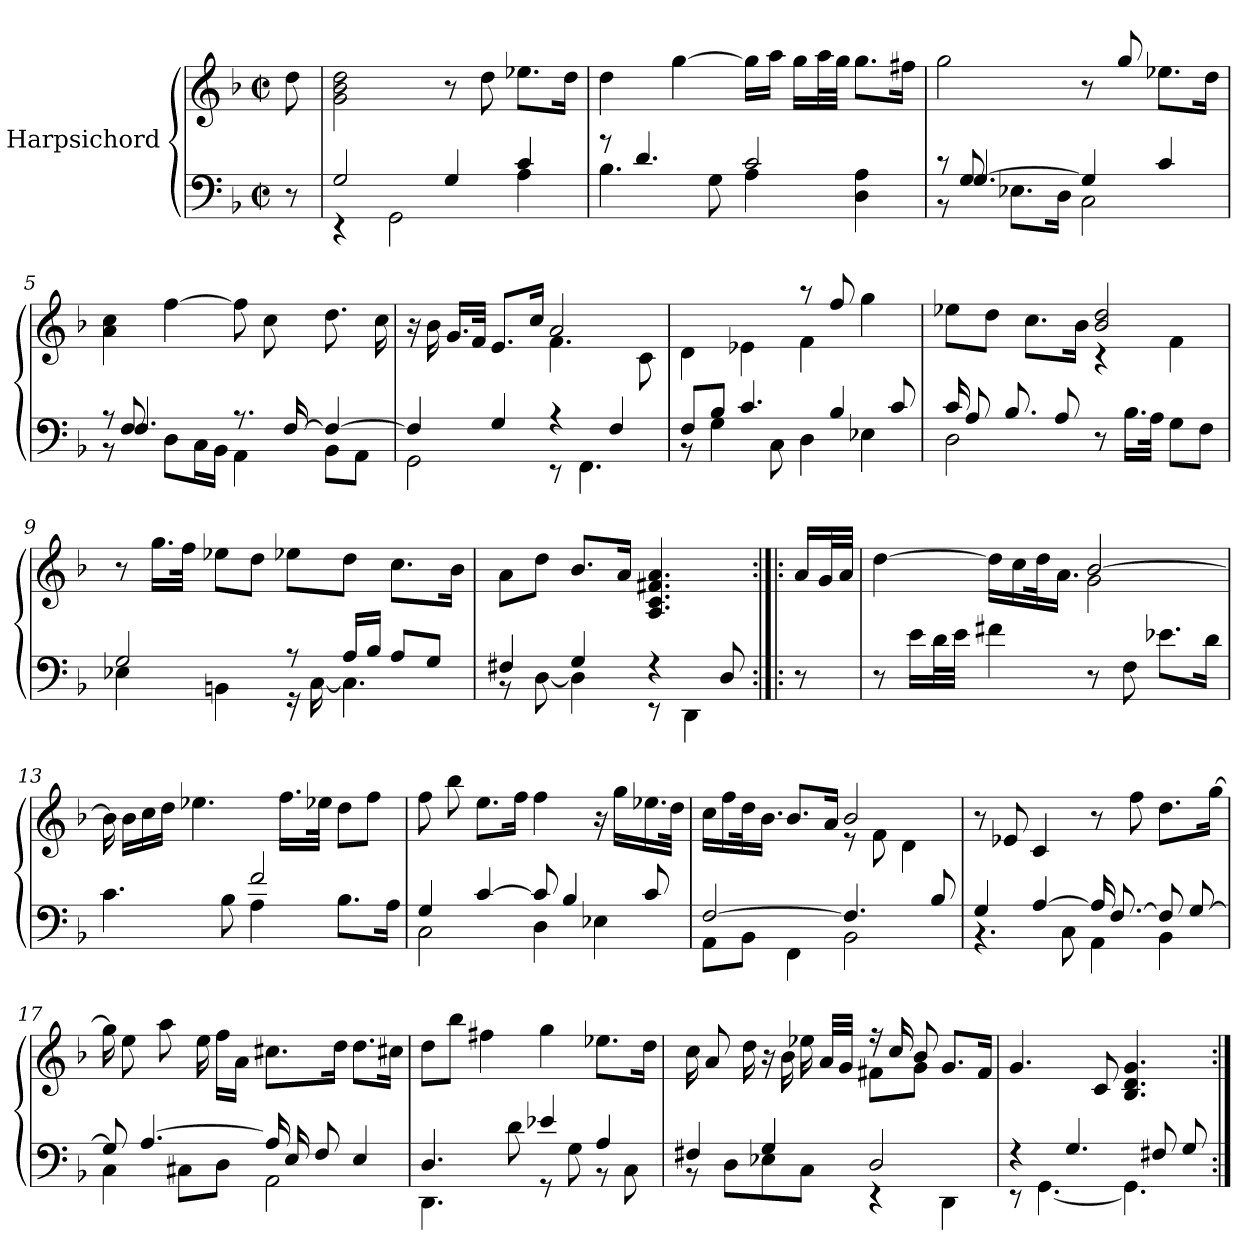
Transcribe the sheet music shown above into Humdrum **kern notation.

**kern	**kern
*part1	*part1
*staff2	*staff1
*I"Harpsichord	*
*clefF4	*clefG2
*k[b-]	*k[b-]
*M4/4	*M4/4
*met(c|)	*met(c|)
=1	=1
8r	8dd\
=2	=2
*^	*
2G/	4r	2g\ 2b-\ 2dd\
.	2GG\	.
4G/	.	8r
.	.	8dd\
4c/	4A\	8.ee-X\L
.	.	16dd\Jk
=3	=3	=3
8r	4.B-\	4dd\
4.d/	.	.
.	.	[4gg\
.	8G\	.
2c/	4A\	16gg\LL]
.	.	16aa\JJ
.	.	16gg\LL
.	.	32aa\L
.	.	32gg\JJJ
.	4D\ 4A\	8.gg\L
.	.	16ff#X\Jk
=4	=4	=4
8r	8r	2gg\
[4.G/	8G/	.
.	8.E-X\L	.
.	16D\Jk	.
4G/]	2C\	8r
.	.	8gg/
4c/	.	8.ee-X\L
.	.	16dd\Jk
!!LO:LB:g=z
=5	=5	=5
8r	8r	4a\ 4cc\
4.F/	8F/	.
.	8D\L	[4ff\
.	16C\L	.
.	16BB-\JJ	.
8.r	4AA\	8ff\]
.	.	8cc\
[16F/	.	.
4F/_	8BB-\L	8.dd\
.	8AA\J	.
.	.	16cc\
=6	=6	=6
*	*	*^
4F/]	2GG\	16r	2ryy
.	.	16b-\	.
.	.	16.g/LL	.
.	.	32f/JJk	.
4G/	.	8.e/L	.
.	.	16cc/Jk	.
4r	8r	2a/	4.f\
.	4.FF\	.	.
4F/	.	.	.
.	.	.	8c\
!!LO:LB:g=z	!!
=7	=7	=7	=7
8F/L	8r	2ryy	4d\
8B-/J	4G\	.	.
4.c/	.	.	4e-X\
.	8C\	.	.
.	4D\	8r	4f\
4B-/	.	8ff/	.
.	4E-X\	4gg\	4ryy
8c/	.	.	.
=8	=8	=8	=8
16c/	2D\	8ee-X\L	2ryy
8A/	.	.	.
.	.	8dd\J	.
8.B-/	.	.	.
.	.	8.cc\L	.
8A/	.	.	.
.	.	16b-\Jk	.
8r	2ryy	2b-/ 2dd/	4r
16.B-\LL	.	.	.
32A\JJk	.	.	.
8G\L	.	.	4f\
8F\J	.	.	.
*	*	*v	*v
!!LO:LB:g=z
=9	=9	=9
2G/	4E-X\	8r
.	.	16.gg\LL
.	.	32ff\JJk
.	4BBn\	8ee-X\L
.	.	8dd\J
8r	16r	8ee-X\L
.	[16C\	.
16A/LL	4.C\]	8dd\J
16B-/JJ	.	.
8A/L	.	8.cc\L
8G/J	.	.
.	.	16b-\Jk
=10	=10	=10
4F#X/	8r	8a\L
.	[8D\	8dd\J
4G/	4D\]	8.b-/L
.	.	16a/Jk
4r	8r	4.A/ 4.c/ 4.f#X/ 4.a/
.	4DD\	.
8D/	.	.
*v	*v	*
!!LO:PB:g=z
=11:|!|:	=11:|!|:
8r	16a/LL
.	32g/L
.	32a/JJJ
=12	=12
*	*^
8r	[4dd\	2ryy
16e\LL	.	.
32d\L	.	.
32e\JJJ	.	.
4f#X\	16dd\LL]	.
.	16cc\	.
.	32dd\K	.
.	16.a\JJ	.
8r	[2b-/	2g\
8F\	.	.
8.e-X\L	.	.
16d\Jk	.	.
*	*v	*v
=13	=13
*^	*
2ryy	4.c\	16b-\]
.	.	16b-\LL
.	.	16cc\
.	.	16dd\JJ
.	.	4.ee-X\
.	8B-\	.
2f/	4A\	.
.	.	16.ff\LL
.	.	32ee-X\JJk
.	8.B-\L	8dd\L
.	.	8ff\J
.	16A\Jk	.
!!LO:LB:g=z
=14	=14	=14
4G/	2C\	8ff\
.	.	8bb-\
[4c/	.	8.ee\L
.	.	16ff\Jk
8c/]	4D\	4ff\
4B-/	.	.
.	4E-X\	16r
.	.	16gg\LL
8c/	.	16.ee-X\
.	.	32dd\JJk
=15	=15	=15
*	*	*^
[2F/	8AA\L	16cc\LL	2ryy
.	.	16ff\	.
.	8BB-\J	32dd\K	.
.	.	16.b-\JJ	.
.	4FF\	8.b-/L	.
.	.	16a/Jk	.
4.F/]	2BB-\	2b-/	8r
.	.	.	8f\
.	.	.	4d\
8B-/	.	.	.
*	*	*v	*v
!!LO:LB:g=z
=16	=16	=16
4G/	4.r	8r
.	.	8e-X/
[4A/	.	4c/
.	8C\	.
16A/]	4AA\	8r
[8.F/	.	.
.	.	8ff\
8F/]	4BB-\	8.dd\L
[8G/	.	.
.	.	[16gg\Jk
=17	=17	=17
8G/]	4C\	16gg\]
.	.	8ee\
[4.A/	.	.
.	.	8aa\
.	8C#X\L	.
.	.	16ee\
.	8D\J	16ff\LL
.	.	16a\JJ
16A/]	2AA\	8.cc#X\L
16E/	.	.
8F/	.	.
.	.	16dd\Jk
4E/	.	8.dd\L
.	.	16cc#X\Jk
=18	=18	=18
4.D/	4.DD\	8dd\L
.	.	8bb-\J
.	.	4ff#X\
8d\	8ryy	.
4e-X/	8r	4gg\
.	8G\	.
4A/	8r	8.ee-X\L
.	8C\	.
.	.	16dd\Jk
!!LO:LB:g=z
=19	=19	=19
*	*	*^
4F#X/	8r	16cc\	2ryy
.	.	8a/	.
.	8D\L	.	.
.	.	16dd\	.
4G/	8E-X\	16r	.
.	.	16b-\	.
.	8C\J	16ee-X\	.
.	.	32a/LLL	.
.	.	32g/JJJ	.
2D/	4r	16r	8f#X\L
.	.	16cc/	.
.	.	8b-/	8g\J
.	4DD\	8.g/L	4ryy
.	.	16f#/Jk	.
*	*	*v	*v
=20	=20	=20
4r	8r	4.g/
.	[4.GG\	.
4.G/	.	.
.	.	8c/
.	4.GG\]	4.B-/ 4.d/ 4.g/
8F#X/	.	.
8G/	.	.
*v	*v	*
=:|!	=:|!
*-	*-
